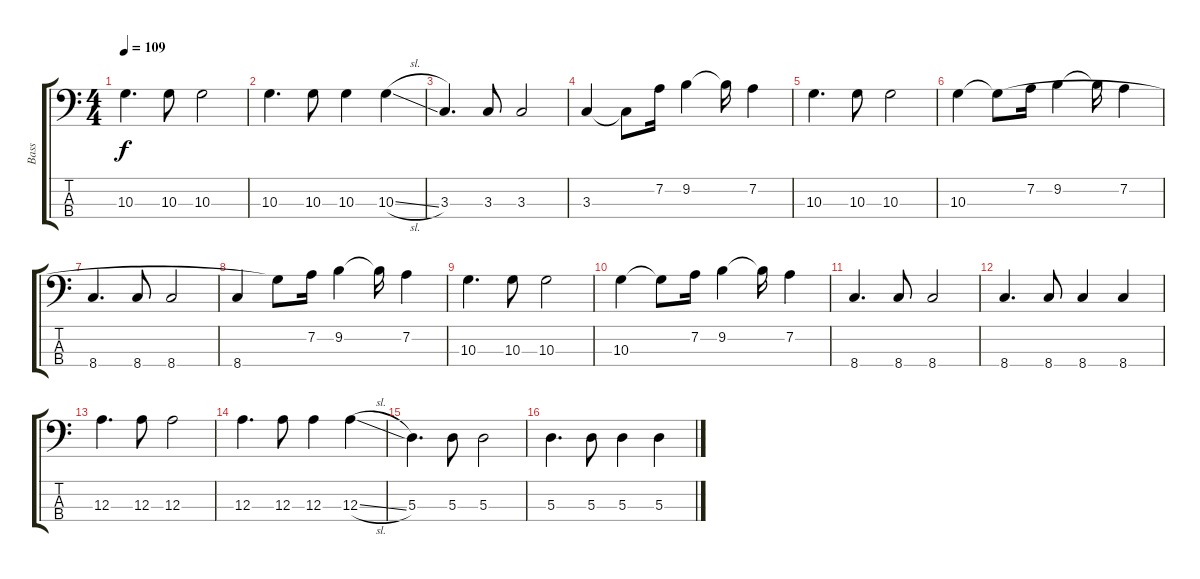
\track ("Bass" "Bass") {instrument electricbassfinger}
\staff {score tabs}
\tuning (G2 D2 A1 E1) {hide}
\ts (4 4)
\tempo 109
\clef f4
\ks c
10.3.4{d dy f} 10.3.8 10.3.2 |
10.3.4{d} 10.3.8 10.3.4 10.3{sl}.4 |
3.3.4{d} 3.3.8 3.3.2 |
3.3.4 3.3{t}.8 7.2.16 9.2.4 9.2{t}.16 7.2.4 |
10.3.4{d} 10.3.8 10.3.2 |
10.3.4 10.3{t}.8 7.2.16 9.2.4 9.2{t}.16 7.2.4 |
8.4.4{d} 8.4.8 8.4.2 |
8.4.4 10.3{t}.8 7.2.16 9.2.4 9.2{t}.16 7.2.4 |
10.3.4{d} 10.3.8 10.3.2 |
10.3.4 10.3{t}.8 7.2.16 9.2.4 9.2{t}.16 7.2.4 |
8.4.4{d} 8.4.8 8.4.2 |
8.4.4{d} 8.4.8 8.4.4 8.4.4 |
12.3.4{d} 12.3.8 12.3.2 |
12.3.4{d} 12.3.8 12.3.4 12.3{sl}.4 |
5.3.4{d} 5.3.8 5.3.2 |
5.3.4{d} 5.3.8 5.3.4 5.3{sl}.4
